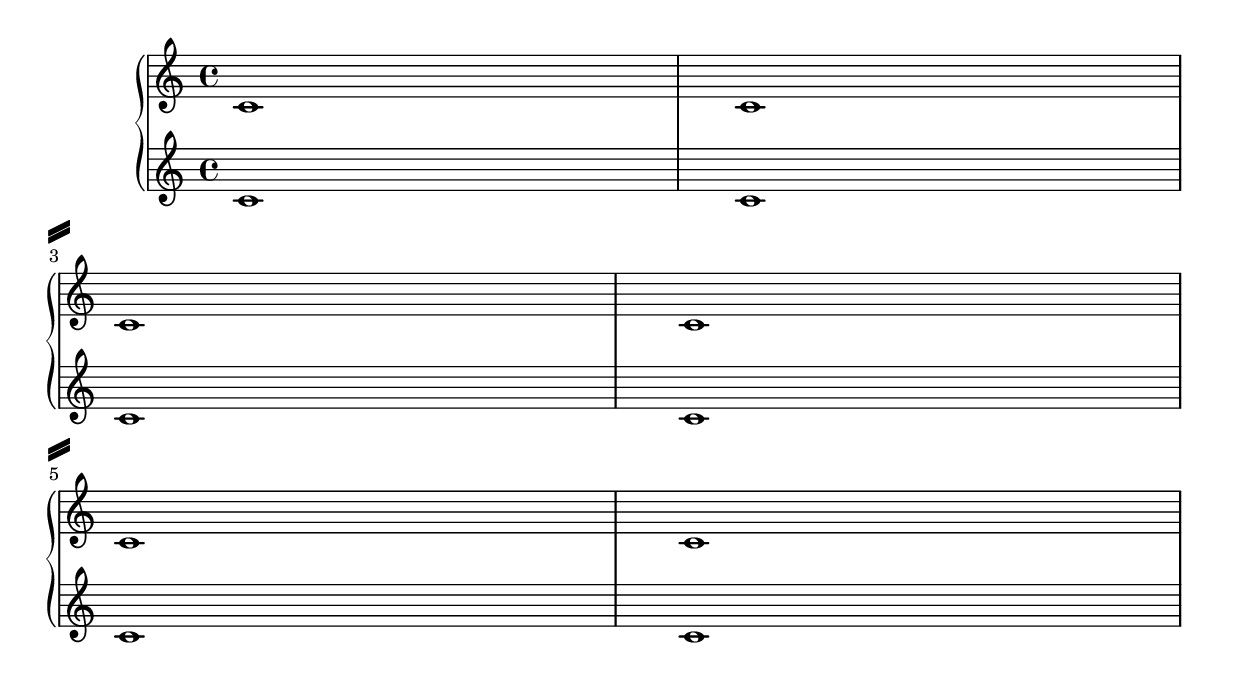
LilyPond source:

%% DO NOT EDIT this file manually; it is automatically
%% generated from LSR http://lsr.dsi.unimi.it
%% Make any changes in LSR itself, or in Documentation/snippets/new/ ,
%% and then run scripts/auxiliar/makelsr.py
%%
%% This file is in the public domain.
\version "2.14.0"

\header {
  lsrtags = "staff-notation, tweaks-and-overrides, paper-and-layout"

%% Translation of GIT committish: 8b93de6ce951b7b14bc7818f31019524295b990f
  texidoces = "
Se pueden insertar separadores sistema entre los sistemas de una
página.  Se puede usar cualquier elemento de marcado, pero
@code{\\slashSeparator} está disponible como una elección
predeterminada adecuada.

"
  doctitlees = "Fijar un separador entre los sistemas"



  texidoc = "
System separators can be inserted between systems.  Any markup can be
used, but @code{\\slashSeparator} has been provided as a sensible
default.

"
  doctitle = "Setting system separators"
} % begin verbatim

\paper {
  system-separator-markup = \slashSeparator
}

notes = \relative c' {
  c1 | c \break
  c1 | c \break
  c1 | c
}

\book {
  \score {
    \new GrandStaff <<
      \new Staff \notes
      \new Staff \notes
    >>
  }
}

